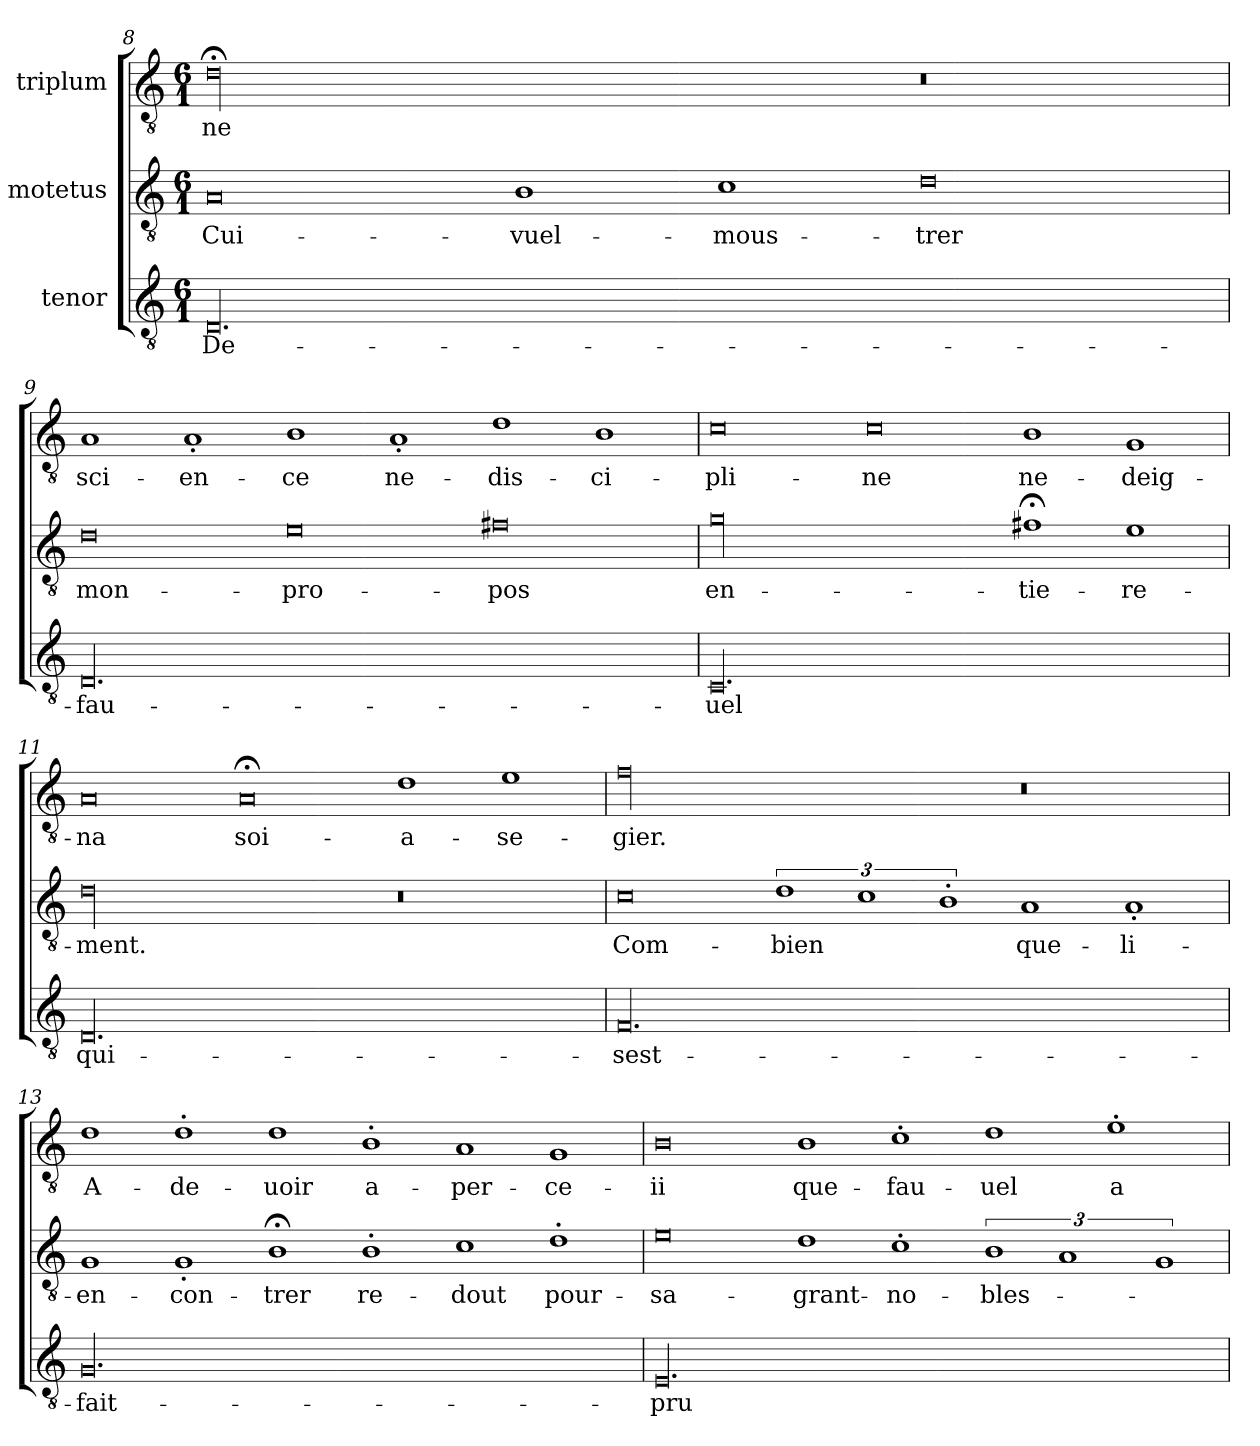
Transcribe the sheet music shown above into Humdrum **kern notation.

**kern	**text	**kern	**text	**kern	**text
*part3	*part3	*part2	*part2	*part1	*part1
*staff3	*staff3	*staff2	*staff2	*staff1	*staff1
*I"tenor	*	*I"motetus	*	*I"triplum	*
*clefGv2	*	*clefGv2	*	*clefGv2	*
*k[]	*	*k[]	*	*k[]	*
*C:	*	*C:	*	*C:	*
*M6/1	*	*M6/1	*	*M6/1	*
=8	=8	=8	=8	=8	=8
00.D/	De-	0A/	Cui-	00d;<\	-ne
.	.	1B\	vuel-	.	.
.	.	1c\	mous-	.	.
.	.	0d\	-trer	0r	.
=9	=9	=9	=9	=9	=9
00.D/	fau-	0d\	mon-	1A/	sci-
.	.	.	.	1A'/	-en-
.	.	0e\	pro-	1B\	-ce
.	.	.	.	1A'/	ne-
.	.	0f#X\	-pos	1d\	dis-
.	.	.	.	1B\	-ci-
=10	=10	=10	=10	=10	=10
00.C/	-uel	00g\	en-	0c\	-pli-
.	.	.	.	0c\	-ne
.	.	1f#X;<\	-tie-	1B\	ne-
.	.	1e\	-re-	1G/	deig-
=11	=11	=11	=11	=11	=11
00.D/	qui-	00d\	-ment.	0A/	-na
.	.	.	.	0A;</	soi-
.	.	0r	.	1d\	a-
.	.	.	.	1e\	-se-
=12	=12	=12	=12	=12	=12
00.F/	sest-	0c\	Com-	00f\	-gier.
.	.	3%2d\	-bien	.	.
.	.	3%2c\	.	.	.
.	.	3%2B'\	.	.	.
.	.	1A/	que-	0r	.
.	.	1A'/	li-	.	.
!!LO:PB:g=z
=13	=13	=13	=13	=13	=13
00.G/	fait-	1G/	en-	1d\	A-
.	.	1G'/	-con-	1d'\	de-
.	.	1B;<\	-trer	1d\	-uoir
.	.	1B'\	re-	1B'\	a-
.	.	1c\	-dout	1A/	-per-
.	.	1d'\	pour-	1G/	-ce-
=14	=14	=14	=14	=14	=14
00.E/	pru-	0e\	sa-	0B\	-ii
.	.	1d\	grant-	1B\	que-
.	.	1c'\	no-	1c'\	fau-
.	.	3%2B\	-bles-	1d\	-uel
.	.	3%2A/	.	.	.
.	.	.	.	1e'\	a-
.	.	3%2G/	.	.	.
=	=	=	=	=	=
*-	*-	*-	*-	*-	*-
